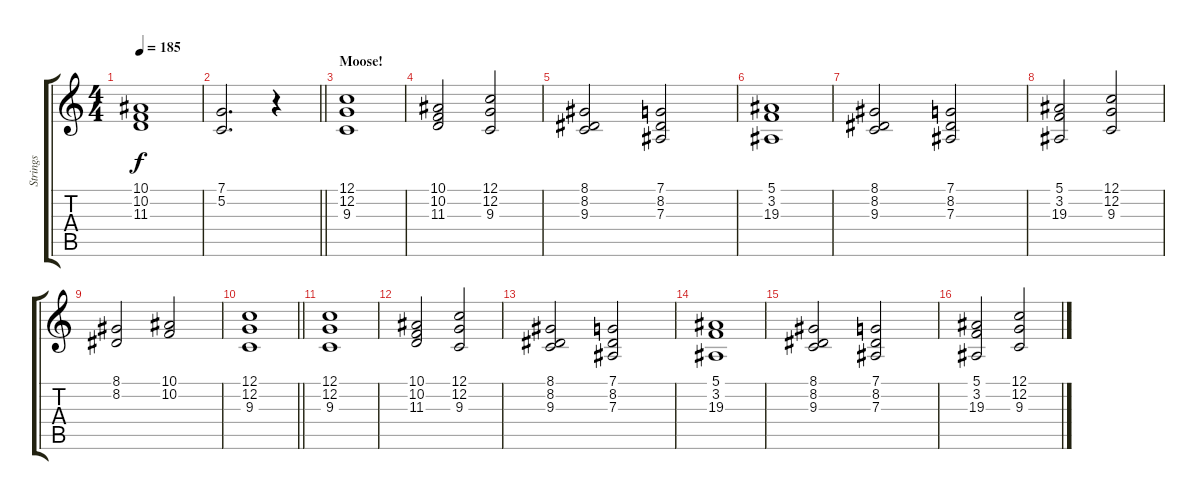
\track ("Strings" "Strings") {instrument stringensemble1}
\staff {score tabs}
\tuning (C4 G3 Eb3 Bb2 F2 C2) {hide}
\ts (4 4)
\tempo 185
\clef g2
\ks c
(10.1 10.2 11.3).1{dy f} |
\barLineRight lightlight
(7.1 5.2).2{d} r.4 |
\section ("" "Moose!")
(12.1 12.2 9.3).1 |
(10.1 10.2 11.3).2 (12.1 12.2 9.3).2 |
(8.1 8.2 9.3).2 (7.1 8.2 7.3).2 |
(5.1 3.2 19.3).1 |
(8.1 8.2 9.3).2 (7.1 8.2 7.3).2 |
(5.1 3.2 19.3).2 (12.1 12.2 9.3).2 |
(8.1 8.2).2 (10.1 10.2).2 |
\barLineRight lightlight
(12.1 12.2 9.3).1 |
(12.1 12.2 9.3).1 |
(10.1 10.2 11.3).2 (12.1 12.2 9.3).2 |
(8.1 8.2 9.3).2 (7.1 8.2 7.3).2 |
(5.1 3.2 19.3).1 |
(8.1 8.2 9.3).2 (7.1 8.2 7.3).2 |
(5.1 3.2 19.3).2 (12.1 12.2 9.3).2
